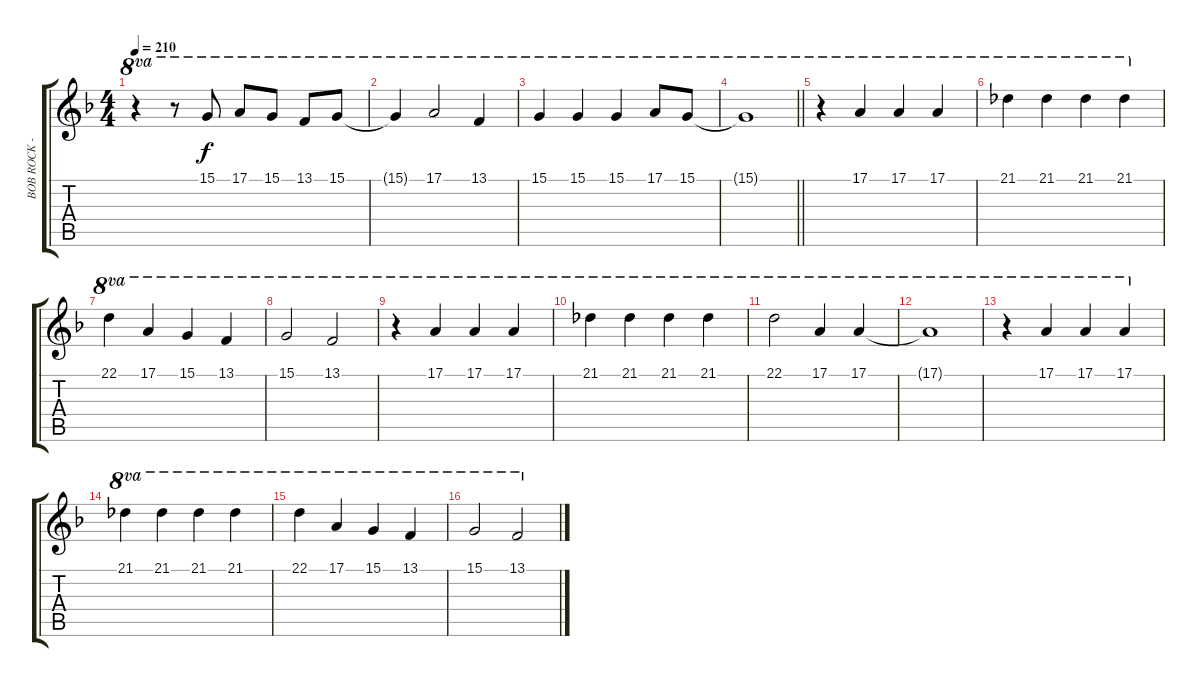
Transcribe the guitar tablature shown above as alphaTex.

\track ("BOB ROCK - VOCALS" "BOB ROCK -") {instrument violin}
\staff {score tabs}
\tuning (E4 B3 G3 D3 A2 E2) {hide}
\ts (4 4)
\tempo 210
\clef g2
\ks f
r.4{ot 8va dy f} r.8{ot 8va} 15.1.8{ot 8va} 17.1.8{ot 8va} 15.1.8{ot 8va} 13.1.8{ot 8va} 15.1.8{ot 8va} |
15.1{t}.4{ot 8va} 17.1.2{ot 8va} 13.1.4{ot 8va} |
15.1.4{ot 8va} 15.1.4{ot 8va} 15.1.4{ot 8va} 17.1.8{ot 8va} 15.1.8{ot 8va} |
\barLineRight lightlight
15.1{t}.1{ot 8va} |
r.4{ot 8va} 17.1.4{ot 8va} 17.1.4{ot 8va} 17.1.4{ot 8va} |
21.1.4{ot 8va} 21.1.4{ot 8va} 21.1.4{ot 8va} 21.1.4{ot 8va} |
22.1.4{ot 8va} 17.1.4{ot 8va} 15.1.4{ot 8va} 13.1.4{ot 8va} |
15.1.2{ot 8va} 13.1.2{ot 8va} |
r.4{ot 8va} 17.1.4{ot 8va} 17.1.4{ot 8va} 17.1.4{ot 8va} |
21.1.4{ot 8va} 21.1.4{ot 8va} 21.1.4{ot 8va} 21.1.4{ot 8va} |
22.1.2{ot 8va} 17.1.4{ot 8va} 17.1.4{ot 8va} |
17.1{t}.1{ot 8va} |
r.4{ot 8va} 17.1.4{ot 8va} 17.1.4{ot 8va} 17.1.4{ot 8va} |
21.1.4{ot 8va} 21.1.4{ot 8va} 21.1.4{ot 8va} 21.1.4{ot 8va} |
22.1.4{ot 8va} 17.1.4{ot 8va} 15.1.4{ot 8va} 13.1.4{ot 8va} |
15.1.2{ot 8va} 13.1.2{ot 8va}
